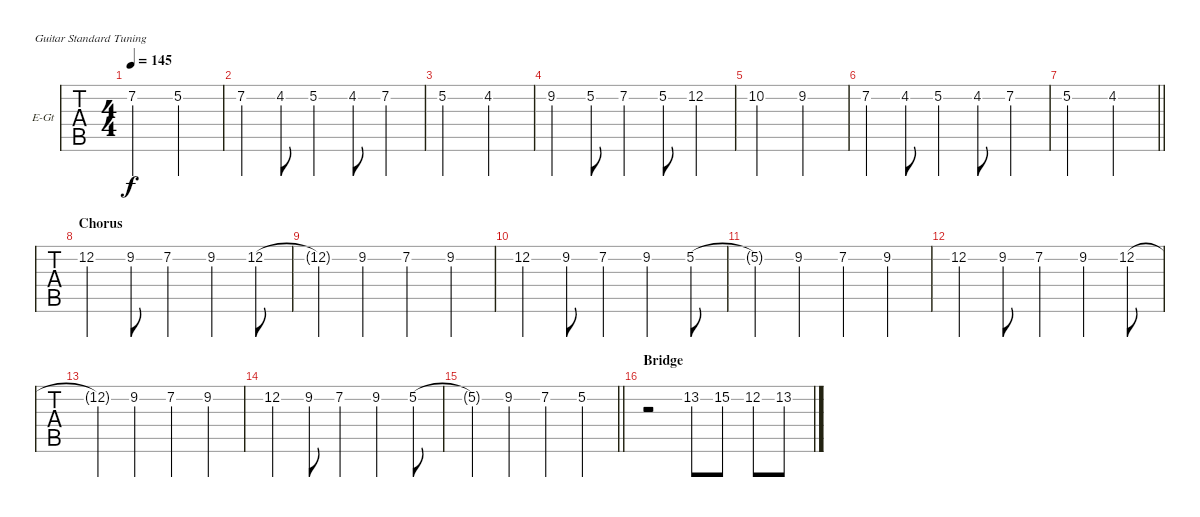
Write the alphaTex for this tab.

\bracketExtendMode groupsimilarinstruments
\firstSystemTrackNameOrientation horizontal
\otherSystemsTrackNameOrientation horizontal
\track ("Nick" "E-Gt") {instrument electricguitarjazz}
\staff {tabs}
\tuning (E4 B3 G3 D3 A2 E2)
\ts (4 4)
\tempo 145
\clef g2
\ks c
7.2.2{dy f} 5.2.2 |
7.2.4 4.2.8 5.2.4 4.2.8 7.2.4 |
5.2.2 4.2.2 |
9.2.4 5.2.8 7.2.4 5.2.8 12.2.4 |
10.2.2 9.2.2 |
7.2.4 4.2.8 5.2.4 4.2.8 7.2.4 |
\barLineRight lightlight
5.2.2 4.2.2 |
\section ("" "Chorus")
12.2.4 9.2.8 7.2.4 9.2.4 12.2.8 |
12.2{t}.4 9.2.4 7.2.4 9.2.4 |
12.2.4 9.2.8 7.2.4 9.2.4 5.2.8 |
5.2{t}.4 9.2.4 7.2.4 9.2.4 |
12.2.4 9.2.8 7.2.4 9.2.4 12.2.8 |
12.2{t}.4 9.2.4 7.2.4 9.2.4 |
12.2.4 9.2.8 7.2.4 9.2.4 5.2.8 |
\barLineRight lightlight
5.2{t}.4 9.2.4 7.2.4 5.2.4 |
\section ("" "Bridge")
r.2 13.2.8 15.2.8 12.2.8 13.2.8
